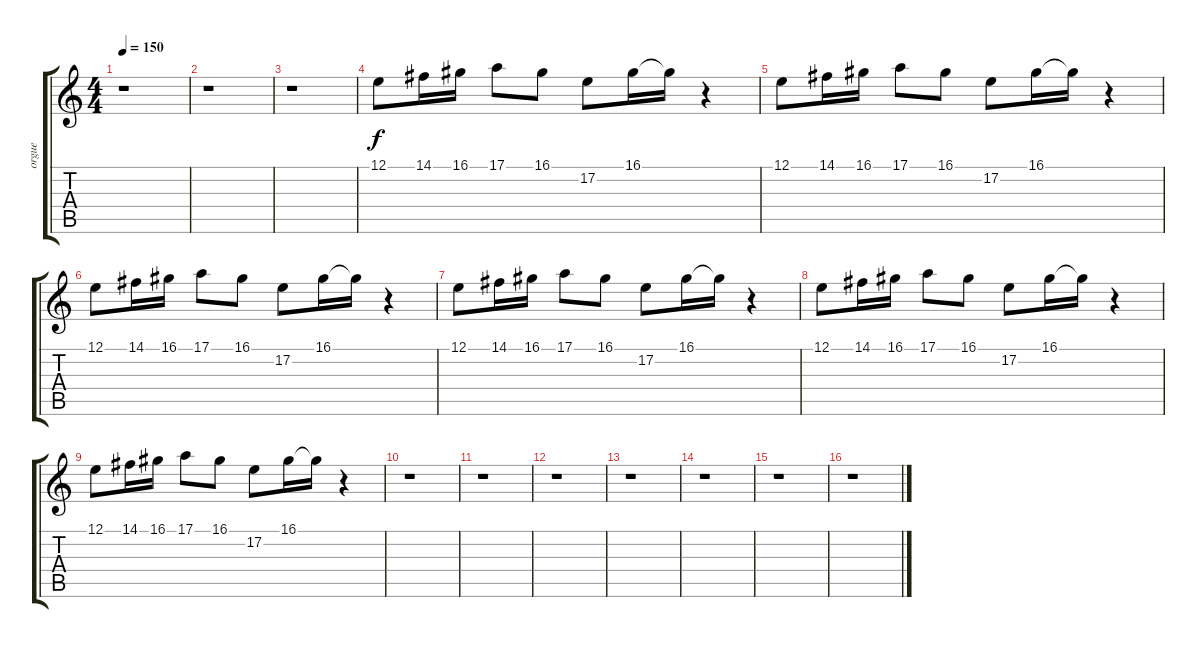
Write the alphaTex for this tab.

\track ("orgue" "orgue") {instrument drawbarorgan}
\staff {score tabs}
\tuning (E4 B3 G3 D3 A2 E2) {hide}
\ts (4 4)
\tempo 150
\clef g2
\ks c
r.1{dy f} |
r.1 |
r.1 |
12.1.8 14.1.16 16.1.16 17.1.8 16.1.8 17.2.8 16.1.16 16.1{t}.16 r.4 |
12.1.8 14.1.16 16.1.16 17.1.8 16.1.8 17.2.8 16.1.16 16.1{t}.16 r.4 |
12.1.8 14.1.16 16.1.16 17.1.8 16.1.8 17.2.8 16.1.16 16.1{t}.16 r.4 |
12.1.8 14.1.16 16.1.16 17.1.8 16.1.8 17.2.8 16.1.16 16.1{t}.16 r.4 |
12.1.8 14.1.16 16.1.16 17.1.8 16.1.8 17.2.8 16.1.16 16.1{t}.16 r.4 |
12.1.8 14.1.16 16.1.16 17.1.8 16.1.8 17.2.8 16.1.16 16.1{t}.16 r.4 |
r.1 |
r.1 |
r.1 |
r.1 |
r.1 |
r.1 |
r.1
